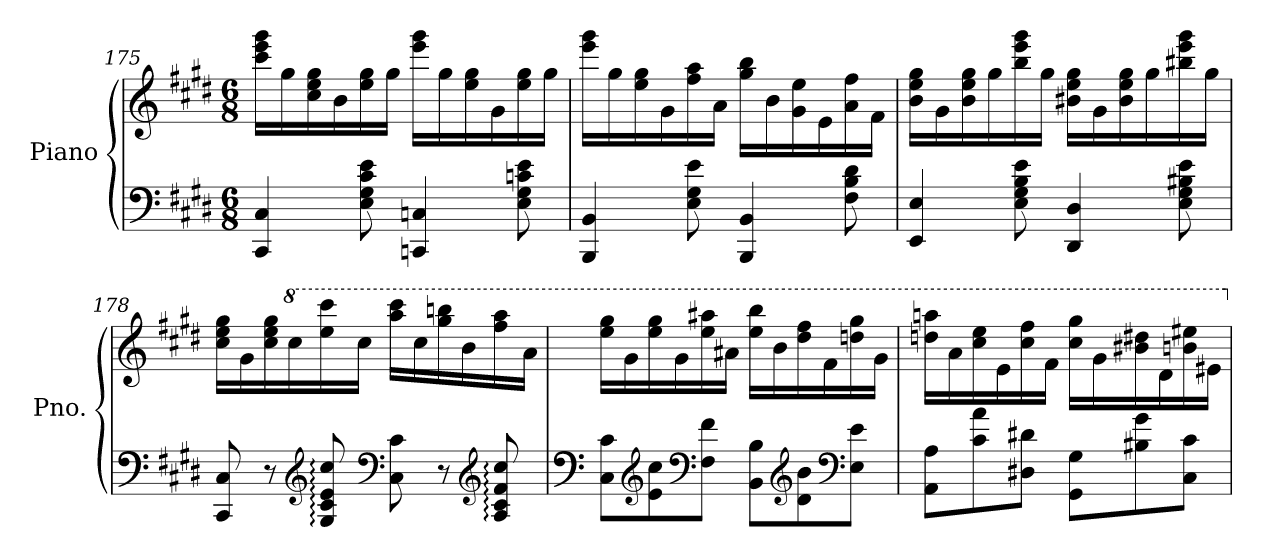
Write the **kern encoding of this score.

**kern	**kern
*part1	*part1
*staff2	*staff1
*I"Piano	*
*I'Pno.	*
*clefF4	*clefG2
*k[f#c#g#d#]	*k[f#c#g#d#]
*M6/8	*M6/8
=175	=175
4CC#/ 4C#/	16ccc#\ 16eee\ 16ggg#\LL
.	16gg#\
.	16cc#\ 16ee\ 16gg#\
.	16b\
8E\ 8G#\ 8c#\ 8e\	16ee\ 16gg#\
.	16gg#\JJ
4CCn/ 4Cn/	16eee\ 16ggg#\LL
.	16gg#\
.	16ee\ 16gg#\
.	16g#\
8E\ 8G#\ 8cn\ 8e\	16ee\ 16gg#\
.	16gg#\JJ
=176	=176
4BBB/ 4BB/	16eee\ 16ggg#\LL
.	16gg#\
.	16ee\ 16gg#\
.	16g#\
8E\ 8G#\ 8e\	16ff#\ 16aa\
.	16a\JJ
4BBB/ 4BB/	16gg#\ 16bb\LL
.	16b\
.	16g#\ 16ee\
.	16e\
8F#\ 8B\ 8d#\	16a\ 16ff#\
.	16f#\JJ
!!LO:LB:g=z
=177	=177
4EE/ 4E/	16b\ 16ee\ 16gg#\LL
.	16g#\
.	16b\ 16ee\ 16gg#\
.	16gg#\
8E\ 8G#\ 8B\ 8e\	16bb\ 16eee\ 16ggg#\
.	16gg#\JJ
4DD#/ 4D#/	16b#X\ 16ee\ 16gg#\LL
.	16g#\
.	16b#\ 16ee\ 16gg#\
.	16gg#\
8E\ 8G#\ 8B#X\ 8e\	16bb#X\ 16eee\ 16ggg#\
.	16gg#\JJ
=178	=178
8CC#/ 8C#/	16cc#\ 16ee\ 16gg#\LL
.	16g#\
8r	16cc#\ 16ee\ 16gg#\
*	*8va
.	16ccc#\
*clefG2	*
8G#/: 8c#/: 8e/: 8cc#/:	16eee\ 16cccc#\
.	16ccc#\JJ
*clefF4	*
8C#\ 8c#\	16aaa\ 16cccc#\LL
.	16ccc#\
8r	16ggg#\ 16bbbn\
.	16bb\
*clefG2	*
8A/: 8c#/: 8f#/: 8cc#/:	16fff#\ 16aaa\
.	16aa\JJ
=179	=179
*clefF4	*
8C#\ 8c#\L	16eee\ 16ggg#\LL
.	16gg#\
*clefG2	*
8e\ 8cc#\	16eee\ 16ggg#\
.	16gg#\
*clefF4	*
8F#\ 8f#\J	16eee\ 16aaa#X\
.	16aa#X\JJ
8BB\ 8B\L	16eee\ 16bbb\LL
.	16bb\
*clefG2	*
8d#\ 8b\	16ddd#\ 16fff#\
.	16ff#\
*clefF4	*
8E\ 8e\J	16dddn\ 16ggg#\
.	16gg#\JJ
!!LO:LB:g=z
=180	=180
8AA\ 8A\L	16dddn\ 16aaan\LL
.	16aa\
8c#\ 8a\	16ccc#\ 16eee\
.	16ee\
8D#X\ 8d#X\J	16ccc#\ 16fff#\
.	16ff#\JJ
8GG#\ 8G#\L	16ccc#\ 16ggg#\LL
.	16gg#\
8B#X\ 8g#\	16bb#X\ 16ddd#X\
.	16dd#\
8C#\ 8c#\J	16bbn\ 16eee#X\
.	16ee#X\JJ
*	*X8va
=	=
*-	*-
